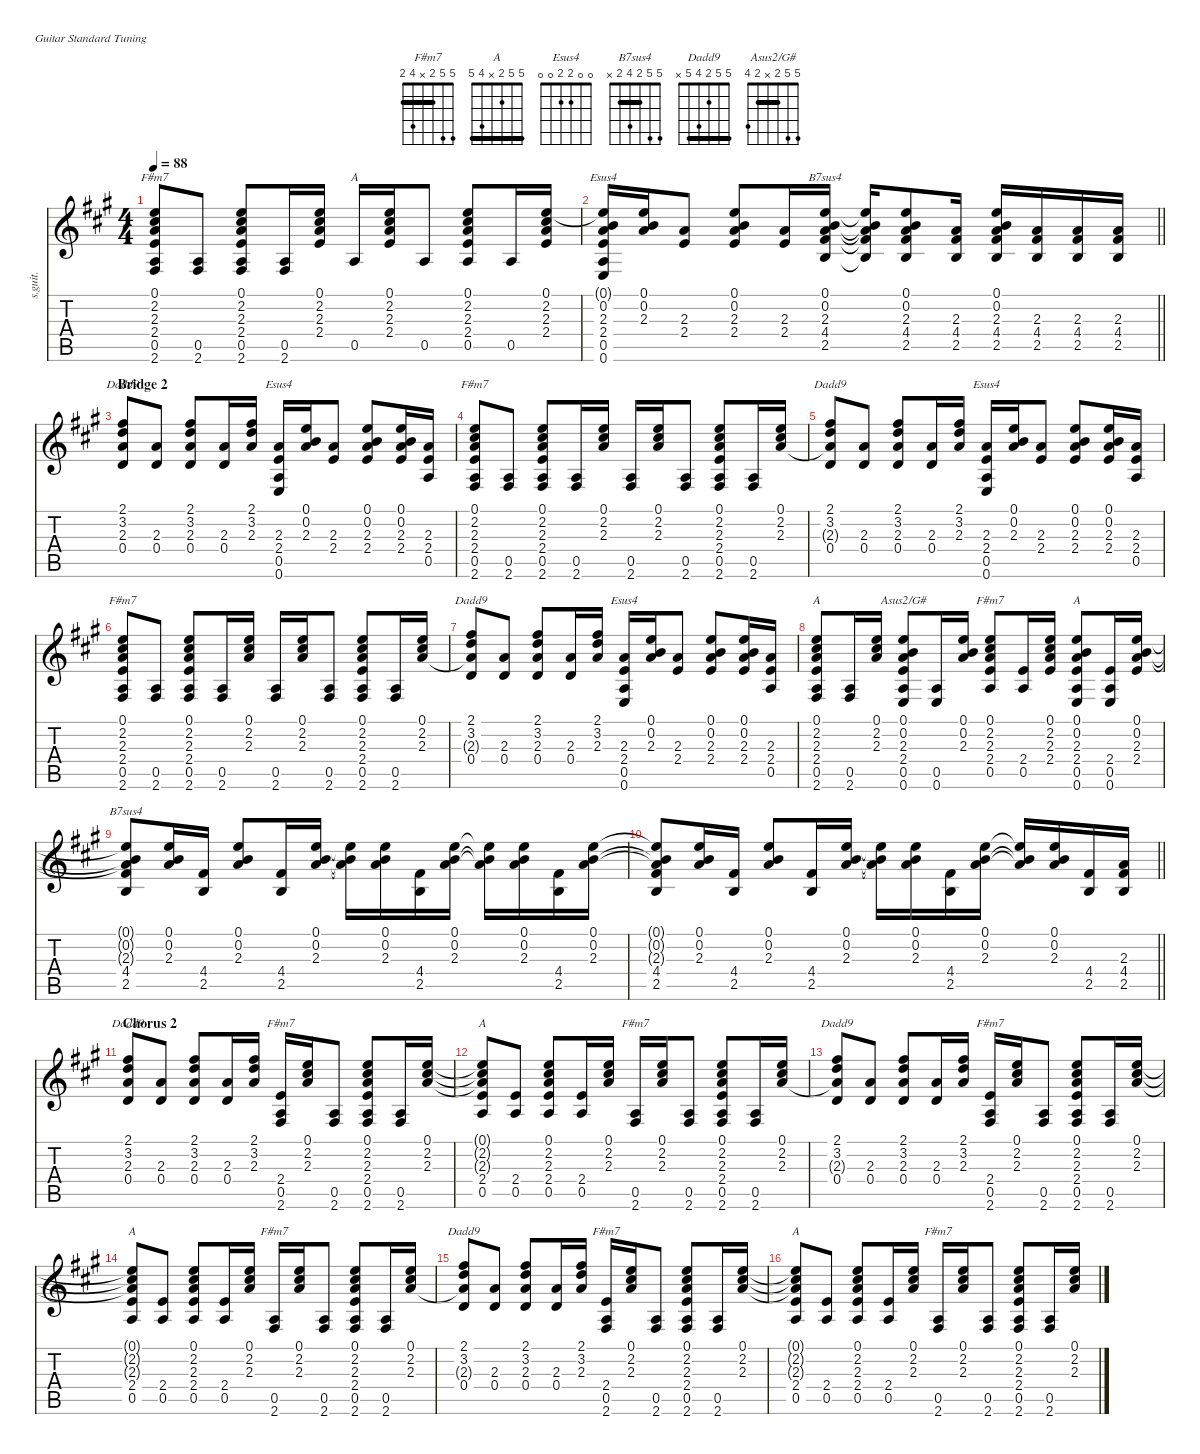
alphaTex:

\defaultSystemsLayout 4
\hideDynamics
\bracketExtendMode nobrackets
\otherSystemsTrackNameOrientation horizontal
\track ("Acoustic Rhythm Guitar-alt" "s.guit.") {defaultSystemsLayout 4 mute instrument acousticguitarsteel}
\staff {score tabs}
\tuning (E4 B3 G3 D3 A2 E2)
\chord ("F#m7" 5 5 2 4 4 2) {showfingering false barre (2 5)}
\chord ("A" 5 5 2 2 4 5) {showfingering false barre (2 5)}
\chord ("Esus4" 5 5 4 2 x x) {showfingering false}
\chord ("B7sus4" 5 5 4 4 2 x) {showfingering false barre 4}
\chord ("Dadd9" 5 5 2 4 5 x) {showfingering false barre 5}
\chord ("Esus4" 0 0 2 2 0 0) {showfingering false}
\chord ("Asus2/G#" 5 5 2 x 2 4) {showfingering false barre 2}
\chord ("F#m7" 5 5 2 x 4 2) {showfingering false barre 2}
\chord ("A" 5 5 2 x 4 5) {showfingering false barre 5}
\chord ("B7sus4" 5 5 2 4 2 x) {showfingering false barre 2}
\ts (4 4)
\tempo 88
\clef g2
\ks f#minor
(2.2{acc #} 2.3{acc forcenatural} 2.4{acc forcenatural} 2.6{acc #} 0.5{acc forcenatural} 0.1{acc forcenatural}).8{ch "F#m7" dy f beam Up} (2.6{acc #} 0.5{acc forcenatural}).8{beam Up} (0.1{acc forcenatural} 2.2{acc #} 2.3{acc forcenatural} 2.4{acc forcenatural} 0.5{acc forcenatural} 2.6{acc #}).8{beam Up} (0.5{acc forcenatural} 2.6{acc #}).16{beam Up} (0.1{acc forcenatural} 2.2{acc #} 2.3{acc forcenatural} 2.4{acc forcenatural}).16{beam Up} 0.5{acc forcenatural}.16{ch "A" beam Up} (0.1{acc forcenatural} 2.2{acc #} 2.3{acc forcenatural} 2.4{acc forcenatural}).16{beam Up} 0.5{acc forcenatural}.8{beam Up} (0.1{acc forcenatural} 2.2{acc #} 2.3{acc forcenatural} 2.4{acc forcenatural} 0.5{acc forcenatural}).8{beam Up} 0.5{acc forcenatural}.16{beam Up} (0.1{acc forcenatural} 2.2{acc #} 2.3{acc forcenatural} 2.4{acc forcenatural}).16{beam Up} |
\barLineRight lightlight
(0.1{t acc forcenatural} 0.2{acc forcenatural} 2.3{acc forcenatural} 2.4{acc forcenatural} 0.5{acc forcenatural} 0.6{acc forcenatural}).16{ch "Esus4" beam Up} (0.1{acc forcenatural} 0.2{acc forcenatural} 2.3{acc forcenatural}).16{beam Up} (2.3{acc forcenatural} 2.4{acc forcenatural}).8{beam Up} (0.1{acc forcenatural} 0.2{acc forcenatural} 2.3{acc forcenatural} 2.4{acc forcenatural}).8{beam Up} (2.3{acc forcenatural} 2.4{acc forcenatural}).16{beam Up} (0.1{acc forcenatural} 0.2{acc forcenatural} 2.3{acc forcenatural} 4.4{acc #} 2.5{acc forcenatural}).16{ch "B7sus4" beam Up} (0.1{t acc forcenatural} 0.2{t acc forcenatural} 2.3{t acc forcenatural} 4.4{t acc #} 2.5{t acc forcenatural}).16{beam Up} (0.1{acc forcenatural} 0.2{acc forcenatural} 2.3{acc forcenatural} 4.4{acc #} 2.5{acc forcenatural}).8{beam Up} (2.3{acc forcenatural} 4.4{acc #} 2.5{acc forcenatural}).16{beam Up} (0.1{acc forcenatural} 0.2{acc forcenatural} 2.3{acc forcenatural} 4.4{acc #} 2.5{acc forcenatural}).16{beam Up} (2.3{acc forcenatural} 4.4{acc #} 2.5{acc forcenatural}).16{beam Up} (2.3{acc forcenatural} 4.4{acc #} 2.5{acc forcenatural}).16{beam Up} (2.3{acc forcenatural} 4.4{acc #} 2.5{acc forcenatural}).16{beam Up} |
\section ("" "Bridge 2")
(2.1{acc #} 3.2{acc forcenatural} 2.3{acc forcenatural} 0.4{acc forcenatural}).8{ch "Dadd9" beam Up} (0.4{acc forcenatural} 2.3{acc forcenatural}).8{beam Up} (2.1{acc #} 3.2{acc forcenatural} 2.3{acc forcenatural} 0.4{acc forcenatural}).8{beam Up} (0.4{acc forcenatural} 2.3{acc forcenatural}).16{beam Up} (2.1{acc #} 3.2{acc forcenatural} 2.3{acc forcenatural}).16{beam Up} (2.3{acc forcenatural} 2.4{acc forcenatural} 0.6{acc forcenatural} 0.5{acc forcenatural}).16{ch "Esus4" beam Up} (0.1{acc forcenatural} 0.2{acc forcenatural} 2.3{acc forcenatural}).16{beam Up} (2.3{acc forcenatural} 2.4{acc forcenatural}).8{beam Up} (0.1{acc forcenatural} 0.2{acc forcenatural} 2.3{acc forcenatural} 2.4{acc forcenatural}).8{beam Up} (0.1{acc forcenatural} 0.2{acc forcenatural} 2.3{acc forcenatural} 2.4{acc forcenatural}).16{beam Up} (2.3{acc forcenatural} 2.4{acc forcenatural} 0.5{acc forcenatural}).16{beam Up} |
(0.1{acc forcenatural} 2.2{acc #} 2.3{acc forcenatural} 2.4{acc forcenatural} 0.5{acc forcenatural} 2.6{acc #}).8{ch "F#m7" beam Up} (0.5{acc forcenatural} 2.6{acc #}).8{beam Up} (0.1{acc forcenatural} 2.2{acc #} 2.3{acc forcenatural} 2.4{acc forcenatural} 0.5{acc forcenatural} 2.6{acc #}).8{beam Up} (0.5{acc forcenatural} 2.6{acc #}).16{beam Up} (0.1{acc forcenatural} 2.2{acc #} 2.3{acc forcenatural}).16{beam Up} (0.5{acc forcenatural} 2.6{acc #}).16{beam Up} (0.1{acc forcenatural} 2.2{acc #} 2.3{acc forcenatural}).16{beam Up} (0.5{acc forcenatural} 2.6{acc #}).8{beam Up} (0.1{acc forcenatural} 2.2{acc #} 2.3{acc forcenatural} 2.4{acc forcenatural} 0.5{acc forcenatural} 2.6{acc #}).8{beam Up} (0.5{acc forcenatural} 2.6{acc #}).16{beam Up} (0.1{acc forcenatural} 2.2{acc #} 2.3{acc forcenatural}).16{beam Up} |
(2.1{acc #} 3.2{acc forcenatural} 2.3{t acc forcenatural} 0.4{acc forcenatural}).8{ch "Dadd9" beam Up} (0.4{acc forcenatural} 2.3{acc forcenatural}).8{beam Up} (2.1{acc #} 3.2{acc forcenatural} 2.3{acc forcenatural} 0.4{acc forcenatural}).8{beam Up} (0.4{acc forcenatural} 2.3{acc forcenatural}).16{beam Up} (2.1{acc #} 3.2{acc forcenatural} 2.3{acc forcenatural}).16{beam Up} (2.3{acc forcenatural} 2.4{acc forcenatural} 0.6{acc forcenatural} 0.5{acc forcenatural}).16{ch "Esus4" beam Up} (0.1{acc forcenatural} 0.2{acc forcenatural} 2.3{acc forcenatural}).16{beam Up} (2.3{acc forcenatural} 2.4{acc forcenatural}).8{beam Up} (0.1{acc forcenatural} 0.2{acc forcenatural} 2.3{acc forcenatural} 2.4{acc forcenatural}).8{beam Up} (0.1{acc forcenatural} 0.2{acc forcenatural} 2.3{acc forcenatural} 2.4{acc forcenatural}).16{beam Up} (2.3{acc forcenatural} 2.4{acc forcenatural} 0.5{acc forcenatural}).16{beam Up} |
(0.1{acc forcenatural} 2.2{acc #} 2.3{acc forcenatural} 2.4{acc forcenatural} 0.5{acc forcenatural} 2.6{acc #}).8{ch "F#m7" beam Up} (0.5{acc forcenatural} 2.6{acc #}).8{beam Up} (0.1{acc forcenatural} 2.2{acc #} 2.3{acc forcenatural} 2.4{acc forcenatural} 0.5{acc forcenatural} 2.6{acc #}).8{beam Up} (0.5{acc forcenatural} 2.6{acc #}).16{beam Up} (0.1{acc forcenatural} 2.2{acc #} 2.3{acc forcenatural}).16{beam Up} (0.5{acc forcenatural} 2.6{acc #}).16{beam Up} (0.1{acc forcenatural} 2.2{acc #} 2.3{acc forcenatural}).16{beam Up} (0.5{acc forcenatural} 2.6{acc #}).8{beam Up} (0.1{acc forcenatural} 2.2{acc #} 2.3{acc forcenatural} 2.4{acc forcenatural} 0.5{acc forcenatural} 2.6{acc #}).8{beam Up} (0.5{acc forcenatural} 2.6{acc #}).16{beam Up} (0.1{acc forcenatural} 2.2{acc #} 2.3{acc forcenatural}).16{beam Up} |
(2.1{acc #} 3.2{acc forcenatural} 2.3{t acc forcenatural} 0.4{acc forcenatural}).8{ch "Dadd9" beam Up} (0.4{acc forcenatural} 2.3{acc forcenatural}).8{beam Up} (2.1{acc #} 3.2{acc forcenatural} 2.3{acc forcenatural} 0.4{acc forcenatural}).8{beam Up} (0.4{acc forcenatural} 2.3{acc forcenatural}).16{beam Up} (2.1{acc #} 3.2{acc forcenatural} 2.3{acc forcenatural}).16{beam Up} (2.3{acc forcenatural} 2.4{acc forcenatural} 0.6{acc forcenatural} 0.5{acc forcenatural}).16{ch "Esus4" beam Up} (0.1{acc forcenatural} 0.2{acc forcenatural} 2.3{acc forcenatural}).16{beam Up} (2.3{acc forcenatural} 2.4{acc forcenatural}).8{beam Up} (0.1{acc forcenatural} 0.2{acc forcenatural} 2.3{acc forcenatural} 2.4{acc forcenatural}).8{beam Up} (0.1{acc forcenatural} 0.2{acc forcenatural} 2.3{acc forcenatural} 2.4{acc forcenatural}).16{beam Up} (2.3{acc forcenatural} 2.4{acc forcenatural} 0.5{acc forcenatural}).16{beam Up} |
(0.1{acc forcenatural} 2.2{acc #} 2.3{acc forcenatural} 2.4{acc forcenatural} 0.5{acc forcenatural} 2.6{acc #}).8{ch "A" beam Up} (0.5{acc forcenatural} 2.6{acc #}).16{beam Up} (0.1{acc forcenatural} 2.2{acc #} 2.3{acc forcenatural}).16{beam Up} (0.5{acc forcenatural} 0.6{acc forcenatural} 2.4{acc forcenatural} 2.3{acc forcenatural} 0.2{acc forcenatural} 0.1{acc forcenatural}).8{ch "Asus2/G#" beam Up} (0.5{acc forcenatural} 0.6{acc forcenatural}).16{beam Up} (0.1{acc forcenatural} 0.2{acc forcenatural} 2.3{acc forcenatural}).16{beam Up} (0.5{acc forcenatural} 2.4{acc forcenatural} 2.3{acc forcenatural} 2.2{acc #} 0.1{acc forcenatural}).8{ch "F#m7" beam Up} (0.5{acc forcenatural} 2.4{acc forcenatural}).16{beam Up} (0.1{acc forcenatural} 2.2{acc #} 2.3{acc forcenatural} 2.4{acc forcenatural}).16{beam Up} (0.5{acc forcenatural} 0.6{acc forcenatural} 2.4{acc forcenatural} 2.3{acc forcenatural} 0.2{acc forcenatural} 0.1{acc forcenatural}).8{ch "A" beam Up} (0.5{acc forcenatural} 0.6{acc forcenatural} 2.4{acc forcenatural}).16{beam Up} (0.1{acc forcenatural} 0.2{acc forcenatural} 2.3{acc forcenatural} 2.4{acc forcenatural}).16{beam Up} |
(0.1{t acc forcenatural} 0.2{t acc forcenatural} 2.3{t acc forcenatural} 4.4{acc #} 2.5{acc forcenatural}).8{ch "B7sus4" beam Up} (0.1{acc forcenatural} 0.2{acc forcenatural} 2.3{acc forcenatural}).16{beam Up} (4.4{acc #} 2.5{acc forcenatural}).16{beam Up} (0.1{acc forcenatural} 0.2{acc forcenatural} 2.3{acc forcenatural}).8{beam Up} (4.4{acc #} 2.5{acc forcenatural}).16{beam Up} (0.1{acc forcenatural} 0.2{acc forcenatural} 2.3{acc forcenatural}).16{beam Up} (0.1{t acc forcenatural} 0.2{t acc forcenatural} 2.3{t acc forcenatural}).16{beam Down} (0.1{acc forcenatural} 0.2{acc forcenatural} 2.3{acc forcenatural}).16{beam Down} (4.4{acc #} 2.5{acc forcenatural}).16{beam Down} (0.1{acc forcenatural} 0.2{acc forcenatural} 2.3{acc forcenatural}).16{beam Down} (0.1{t acc forcenatural} 0.2{t acc forcenatural} 2.3{t acc forcenatural}).16{beam Down} (0.1{acc forcenatural} 0.2{acc forcenatural} 2.3{acc forcenatural}).16{beam Down} (4.4{acc #} 2.5{acc forcenatural}).16{beam Down} (0.1{acc forcenatural} 0.2{acc forcenatural} 2.3{acc forcenatural}).16{beam Down} |
\barLineRight lightlight
(0.1{t acc forcenatural} 0.2{t acc forcenatural} 2.3{t acc forcenatural} 4.4{acc #} 2.5{acc forcenatural}).8{beam Up} (0.1{acc forcenatural} 0.2{acc forcenatural} 2.3{acc forcenatural}).16{beam Up} (4.4{acc #} 2.5{acc forcenatural}).16{beam Up} (0.1{acc forcenatural} 0.2{acc forcenatural} 2.3{acc forcenatural}).8{beam Up} (4.4{acc #} 2.5{acc forcenatural}).16{beam Up} (0.1{acc forcenatural} 0.2{acc forcenatural} 2.3{acc forcenatural}).16{beam Up} (0.1{t acc forcenatural} 0.2{t acc forcenatural} 2.3{t acc forcenatural}).16{beam Down} (0.1{acc forcenatural} 0.2{acc forcenatural} 2.3{acc forcenatural}).16{beam Down} (4.4{acc #} 2.5{acc forcenatural}).16{beam Down} (0.1{acc forcenatural} 0.2{acc forcenatural} 2.3{acc forcenatural}).16{beam Down} (0.1{t acc forcenatural} 0.2{t acc forcenatural} 2.3{t acc forcenatural}).16{beam Up} (0.1{acc forcenatural} 0.2{acc forcenatural} 2.3{acc forcenatural}).16{beam Up} (4.4{acc #} 2.5{acc forcenatural}).16{beam Up} (2.3{acc forcenatural} 4.4{acc #} 2.5{acc forcenatural}).16{beam Up} |
\section ("" "Chorus 2")
(2.1{acc #} 3.2{acc forcenatural} 2.3{acc forcenatural} 0.4{acc forcenatural}).8{ch "Dadd9" beam Up} (0.4{acc forcenatural} 2.3{acc forcenatural}).8{beam Up} (2.1{acc #} 3.2{acc forcenatural} 2.3{acc forcenatural} 0.4{acc forcenatural}).8{beam Up} (0.4{acc forcenatural} 2.3{acc forcenatural}).16{beam Up} (2.1{acc #} 3.2{acc forcenatural} 2.3{acc forcenatural}).16{beam Up} (0.5{acc forcenatural} 2.6{acc #} 2.4{acc forcenatural}).16{ch "F#m7" beam Up} (0.1{acc forcenatural} 2.2{acc #} 2.3{acc forcenatural}).16{beam Up} (0.5{acc forcenatural} 2.6{acc #}).8{beam Up} (0.1{acc forcenatural} 2.2{acc #} 2.3{acc forcenatural} 2.4{acc forcenatural} 0.5{acc forcenatural} 2.6{acc #}).8{beam Up} (0.5{acc forcenatural} 2.6{acc #}).16{beam Up} (0.1{acc forcenatural} 2.2{acc #} 2.3{acc forcenatural}).16{beam Up} |
(0.1{t acc forcenatural} 2.2{t acc #} 2.3{t acc forcenatural} 0.5{acc forcenatural} 2.4{acc forcenatural}).8{ch "A" beam Up} (0.5{acc forcenatural} 2.4{acc forcenatural}).8{beam Up} (0.1{acc forcenatural} 2.2{acc #} 2.3{acc forcenatural} 2.4{acc forcenatural} 0.5{acc forcenatural}).8{beam Up} (0.5{acc forcenatural} 2.4{acc forcenatural}).16{beam Up} (0.1{acc forcenatural} 2.2{acc #} 2.3{acc forcenatural}).16{beam Up} (0.5{acc forcenatural} 2.6{acc #}).16{ch "F#m7" beam Up} (0.1{acc forcenatural} 2.2{acc #} 2.3{acc forcenatural}).16{beam Up} (0.5{acc forcenatural} 2.6{acc #}).8{beam Up} (0.1{acc forcenatural} 2.2{acc #} 2.3{acc forcenatural} 2.4{acc forcenatural} 0.5{acc forcenatural} 2.6{acc #}).8{beam Up} (0.5{acc forcenatural} 2.6{acc #}).16{beam Up} (0.1{acc forcenatural} 2.2{acc #} 2.3{acc forcenatural}).16{beam Up} |
(2.1{acc #} 3.2{acc forcenatural} 2.3{t acc forcenatural} 0.4{acc forcenatural}).8{ch "Dadd9" beam Up} (0.4{acc forcenatural} 2.3{acc forcenatural}).8{beam Up} (2.1{acc #} 3.2{acc forcenatural} 2.3{acc forcenatural} 0.4{acc forcenatural}).8{beam Up} (0.4{acc forcenatural} 2.3{acc forcenatural}).16{beam Up} (2.1{acc #} 3.2{acc forcenatural} 2.3{acc forcenatural}).16{beam Up} (0.5{acc forcenatural} 2.6{acc #} 2.4{acc forcenatural}).16{ch "F#m7" beam Up} (0.1{acc forcenatural} 2.2{acc #} 2.3{acc forcenatural}).16{beam Up} (0.5{acc forcenatural} 2.6{acc #}).8{beam Up} (0.1{acc forcenatural} 2.2{acc #} 2.3{acc forcenatural} 2.4{acc forcenatural} 0.5{acc forcenatural} 2.6{acc #}).8{beam Up} (0.5{acc forcenatural} 2.6{acc #}).16{beam Up} (0.1{acc forcenatural} 2.2{acc #} 2.3{acc forcenatural}).16{beam Up} |
(0.1{t acc forcenatural} 2.2{t acc #} 2.3{t acc forcenatural} 0.5{acc forcenatural} 2.4{acc forcenatural}).8{ch "A" beam Up} (0.5{acc forcenatural} 2.4{acc forcenatural}).8{beam Up} (0.1{acc forcenatural} 2.2{acc #} 2.3{acc forcenatural} 2.4{acc forcenatural} 0.5{acc forcenatural}).8{beam Up} (0.5{acc forcenatural} 2.4{acc forcenatural}).16{beam Up} (0.1{acc forcenatural} 2.2{acc #} 2.3{acc forcenatural}).16{beam Up} (0.5{acc forcenatural} 2.6{acc #}).16{ch "F#m7" beam Up} (0.1{acc forcenatural} 2.2{acc #} 2.3{acc forcenatural}).16{beam Up} (0.5{acc forcenatural} 2.6{acc #}).8{beam Up} (0.1{acc forcenatural} 2.2{acc #} 2.3{acc forcenatural} 2.4{acc forcenatural} 0.5{acc forcenatural} 2.6{acc #}).8{beam Up} (0.5{acc forcenatural} 2.6{acc #}).16{beam Up} (0.1{acc forcenatural} 2.2{acc #} 2.3{acc forcenatural}).16{beam Up} |
(2.1{acc #} 3.2{acc forcenatural} 2.3{t acc forcenatural} 0.4{acc forcenatural}).8{ch "Dadd9" beam Up} (0.4{acc forcenatural} 2.3{acc forcenatural}).8{beam Up} (2.1{acc #} 3.2{acc forcenatural} 2.3{acc forcenatural} 0.4{acc forcenatural}).8{beam Up} (0.4{acc forcenatural} 2.3{acc forcenatural}).16{beam Up} (2.1{acc #} 3.2{acc forcenatural} 2.3{acc forcenatural}).16{beam Up} (0.5{acc forcenatural} 2.6{acc #} 2.4{acc forcenatural}).16{ch "F#m7" beam Up} (0.1{acc forcenatural} 2.2{acc #} 2.3{acc forcenatural}).16{beam Up} (0.5{acc forcenatural} 2.6{acc #}).8{beam Up} (0.1{acc forcenatural} 2.2{acc #} 2.3{acc forcenatural} 2.4{acc forcenatural} 0.5{acc forcenatural} 2.6{acc #}).8{beam Up} (0.5{acc forcenatural} 2.6{acc #}).16{beam Up} (0.1{acc forcenatural} 2.2{acc #} 2.3{acc forcenatural}).16{beam Up} |
(0.1{t acc forcenatural} 2.2{t acc #} 2.3{t acc forcenatural} 0.5{acc forcenatural} 2.4{acc forcenatural}).8{ch "A" beam Up} (0.5{acc forcenatural} 2.4{acc forcenatural}).8{beam Up} (0.1{acc forcenatural} 2.2{acc #} 2.3{acc forcenatural} 2.4{acc forcenatural} 0.5{acc forcenatural}).8{beam Up} (0.5{acc forcenatural} 2.4{acc forcenatural}).16{beam Up} (0.1{acc forcenatural} 2.2{acc #} 2.3{acc forcenatural}).16{beam Up} (0.5{acc forcenatural} 2.6{acc #}).16{ch "F#m7" beam Up} (0.1{acc forcenatural} 2.2{acc #} 2.3{acc forcenatural}).16{beam Up} (0.5{acc forcenatural} 2.6{acc #}).8{beam Up} (0.1{acc forcenatural} 2.2{acc #} 2.3{acc forcenatural} 2.4{acc forcenatural} 0.5{acc forcenatural} 2.6{acc #}).8{beam Up} (0.5{acc forcenatural} 2.6{acc #}).16{beam Up} (0.1{acc forcenatural} 2.2{acc #} 2.3{acc forcenatural}).16{beam Up}
